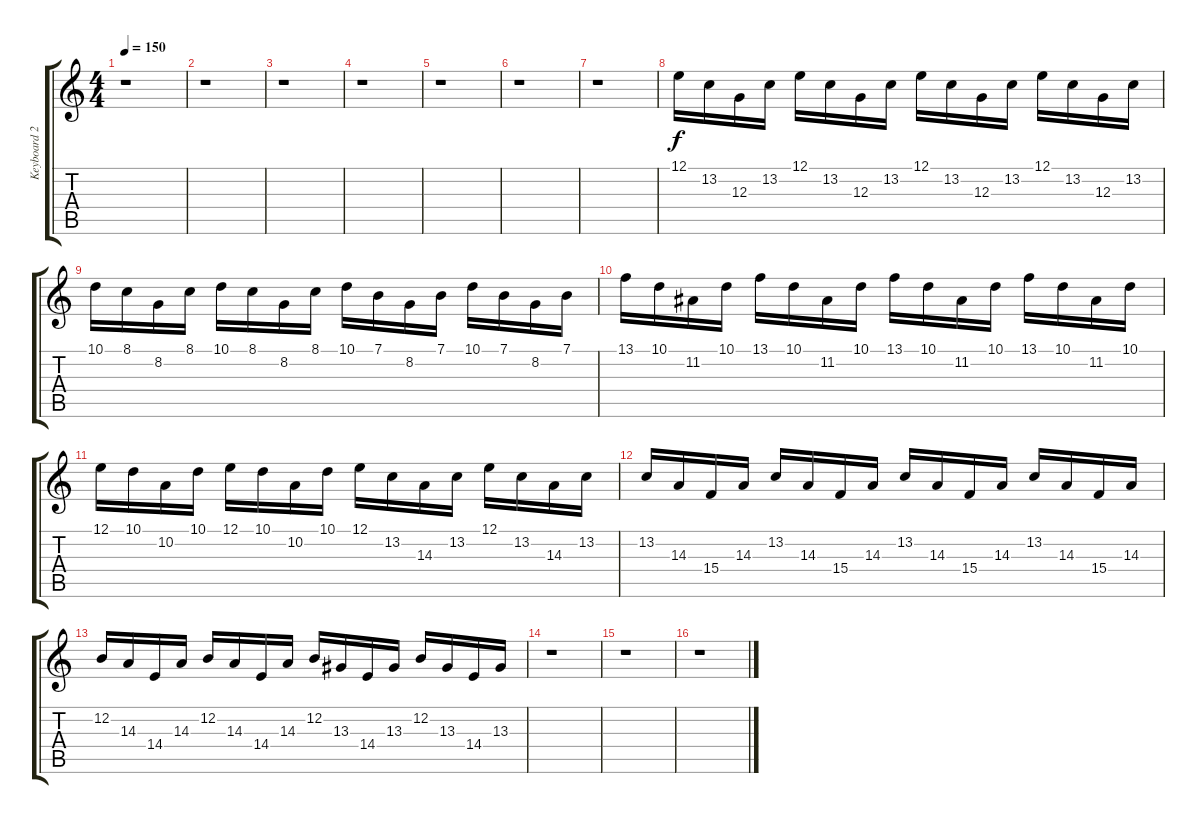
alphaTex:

\track ("Keyboard 2." "Keyboard 2") {instrument marimba}
\staff {score tabs}
\tuning (E4 B3 G3 D3 A2 E2) {hide}
\ts (4 4)
\tempo 150
\clef g2
\ks c
r.1{dy f} |
r.1 |
r.1 |
r.1 |
r.1 |
r.1 |
r.1 |
12.1.16{instrument harpsichord} 13.2.16 12.3.16 13.2.16 12.1.16 13.2.16 12.3.16 13.2.16 12.1.16 13.2.16 12.3.16 13.2.16 12.1.16 13.2.16 12.3.16 13.2.16 |
10.1.16 8.1.16 8.2.16 8.1.16 10.1.16 8.1.16 8.2.16 8.1.16 10.1.16 7.1.16 8.2.16 7.1.16 10.1.16 7.1.16 8.2.16 7.1.16 |
13.1.16 10.1.16 11.2.16 10.1.16 13.1.16 10.1.16 11.2.16 10.1.16 13.1.16 10.1.16 11.2.16 10.1.16 13.1.16 10.1.16 11.2.16 10.1.16 |
12.1.16 10.1.16 10.2.16 10.1.16 12.1.16 10.1.16 10.2.16 10.1.16 12.1.16 13.2.16 14.3.16 13.2.16 12.1.16 13.2.16 14.3.16 13.2.16 |
13.2.16 14.3.16 15.4.16 14.3.16 13.2.16 14.3.16 15.4.16 14.3.16 13.2.16 14.3.16 15.4.16 14.3.16 13.2.16 14.3.16 15.4.16 14.3.16 |
12.2.16 14.3.16 14.4.16 14.3.16 12.2.16 14.3.16 14.4.16 14.3.16 12.2.16 13.3.16 14.4.16 13.3.16 12.2.16 13.3.16 14.4.16 13.3.16 |
r.1 |
r.1 |
r.1
